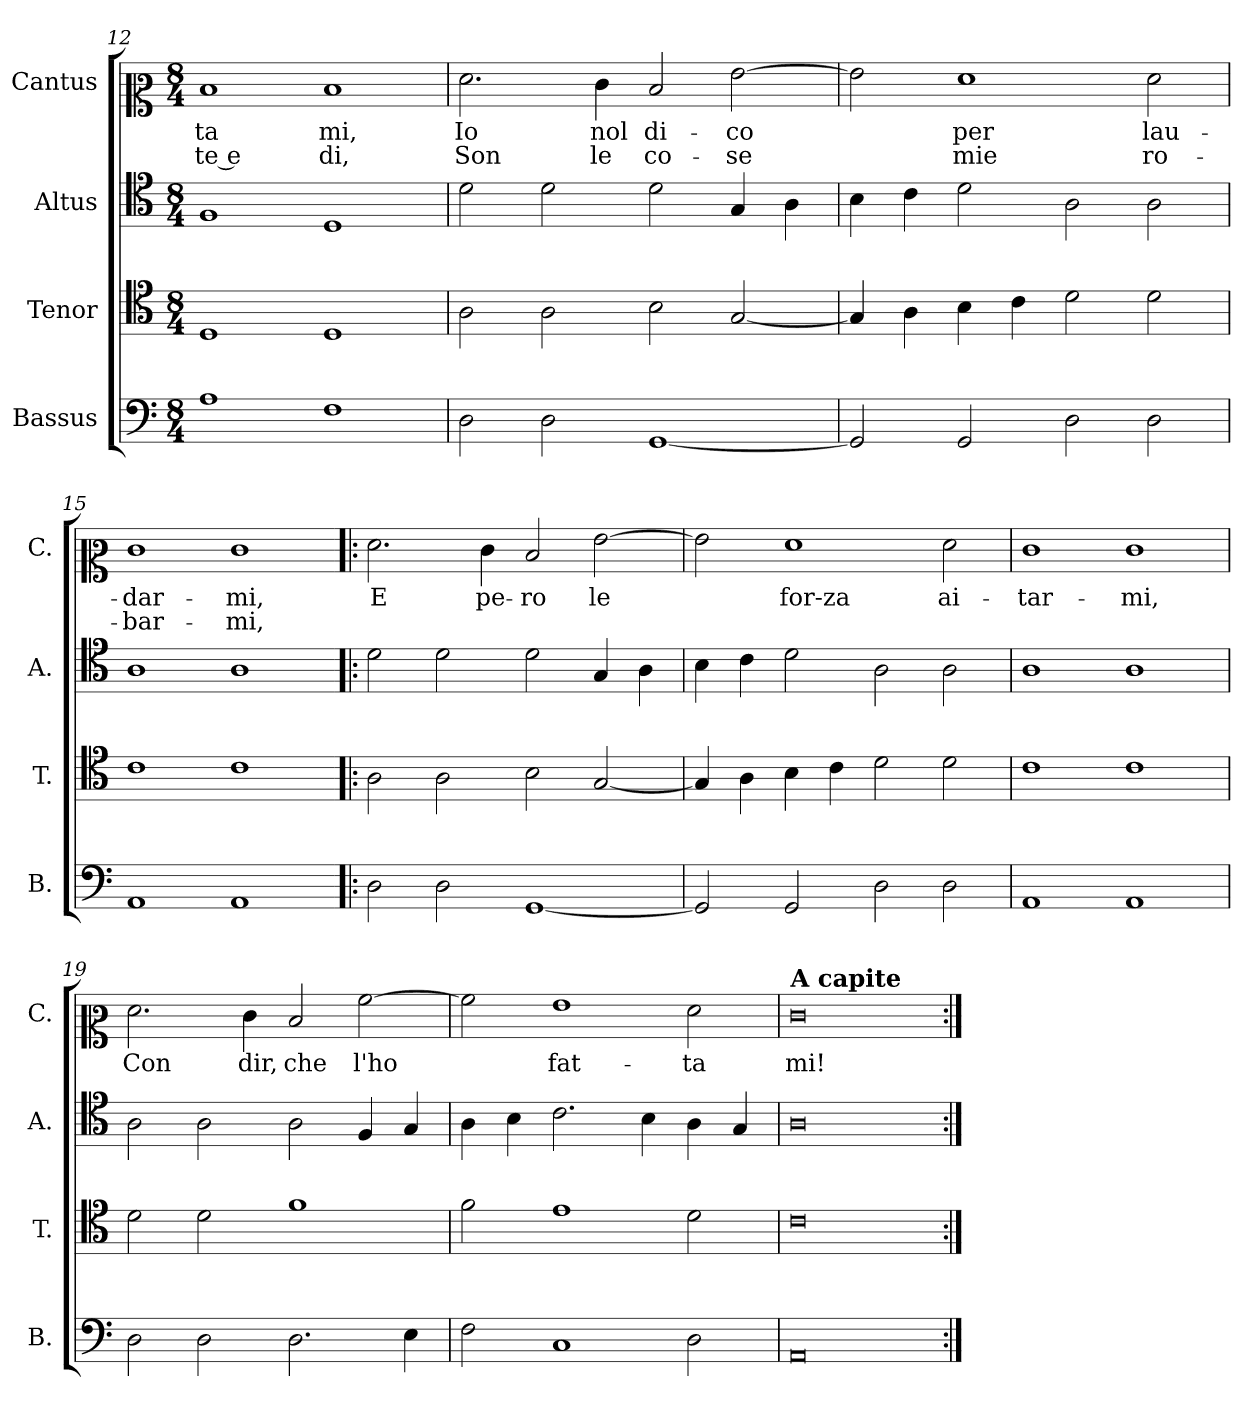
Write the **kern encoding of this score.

**kern	**kern	**kern	**kern	**text	**text
*part4	*part3	*part2	*part1	*part1	*part1
*staff4	*staff3	*staff2	*staff1	*staff1	*staff1
*I"Bassus	*I"Tenor	*I"Altus	*I"Cantus	*	*
*I'B.	*I'T.	*I'A.	*I'C.	*	*
*clefF4	*clefC4	*clefC4	*clefC2	*	*
*k[]	*k[]	*k[]	*k[]	*	*
*M8/4	*M8/4	*M8/4	*M8/4	*	*
=12	=12	=12	=12	=12	=12
!	!	!	!	!LO:LY:b	!LO:LY:b
1A	1D	1F	1d	-ta	-te e
!	!	!	!	!LO:LY:b	!LO:LY:b
1F	1D	1D	1d	mi,	di,
=13	=13	=13	=13	=13	=13
!	!	!	!	!LO:LY:b	!LO:LY:b
2D\	2A\	2d\	2.f\	Io	Son
2D\	2A\	2d\	.	.	.
!	!	!	!	!LO:LY:b	!LO:LY:b
.	.	.	4e\	nol	le
!	!	!	!	!LO:LY:b	!LO:LY:b
[1GG	2B\	2d\	2d/	di-	co-
!	!	!	!	!LO:LY:b	!LO:LY:b
.	[2G/	4G/	[2g\	-co	-se
.	.	4A\	.	.	.
=14	=14	=14	=14	=14	=14
2GG/]	4G/]	4B\	2g\]	.	.
.	4A\	4c\	.	.	.
!	!	!	!	!LO:LY:b	!LO:LY:b
2GG/	4B\	2d\	1f	per	mie
.	4c\	.	.	.	.
2D\	2d\	2A\	.	.	.
!	!	!	!	!LO:LY:b	!LO:LY:b
2D\	2d\	2A\	2f\	lau-	ro-
=15	=15	=15	=15	=15	=15
!	!	!	!	!LO:LY:b	!LO:LY:b
1AA	1c	1A	1e	-dar-	-bar-
!	!	!	!	!LO:LY:b	!LO:LY:b
1AA	1c	1A	1e	-mi,	-mi,
=16!|:	=16!|:	=16!|:	=16!|:	=16!|:	=16!|:
!	!	!	!	!LO:LY:b	!
2D\	2A\	2d\	2.f\	E	.
2D\	2A\	2d\	.	.	.
!	!	!	!	!LO:LY:b	!
.	.	.	4e\	pe-	.
!	!	!	!	!LO:LY:b	!
[1GG	2B\	2d\	2d/	-ro	.
!	!	!	!	!LO:LY:b	!
.	[2G/	4G/	[2g\	le	.
.	.	4A\	.	.	.
!!LO:LB:g=z
=17	=17	=17	=17	=17	=17
2GG/]	4G/]	4B\	2g\]	.	.
.	4A\	4c\	.	.	.
!	!	!	!	!LO:LY:b	!
2GG/	4B\	2d\	1f	for-za	.
.	4c\	.	.	.	.
2D\	2d\	2A\	.	.	.
!	!	!	!	!LO:LY:b	!
2D\	2d\	2A\	2f\	ai-	.
=18	=18	=18	=18	=18	=18
!	!	!	!	!LO:LY:b	!
1AA	1c	1A	1e	-tar-	.
!	!	!	!	!LO:LY:b	!
1AA	1c	1A	1e	-mi,	.
=19	=19	=19	=19	=19	=19
!	!	!	!	!LO:LY:b	!
2D\	2d\	2A\	2.f\	Con	.
2D\	2d\	2A\	.	.	.
!	!	!	!	!LO:LY:b	!
.	.	.	4e\	dir,	.
!	!	!	!	!LO:LY:b	!
2.D\	1f	2A\	2d/	che	.
!	!	!	!	!LO:LY:b	!
.	.	4F/	[2a\	l'ho	.
4E\	.	4G/	.	.	.
=20	=20	=20	=20	=20	=20
2F\	2f\	4A\	2a\]	.	.
.	.	4B\	.	.	.
!	!	!	!	!LO:LY:b	!
1C	1e	2.c\	1g	fat-	.
.	.	4B\	.	.	.
!	!	!	!	!LO:LY:b	!
2D\	2d\	4A\	2f\	-ta	.
.	.	4G/	.	.	.
=21	=21	=21	=21	=21	=21
!	!	!	!LO:TX:a:B:t=A capite	!	!
!	!	!	!	!LO:LY:b	!
0AA	0c	0A	0e	mi!	.
=:|!	=:|!	=:|!	=:|!	=:|!	=:|!
*-	*-	*-	*-	*-	*-
